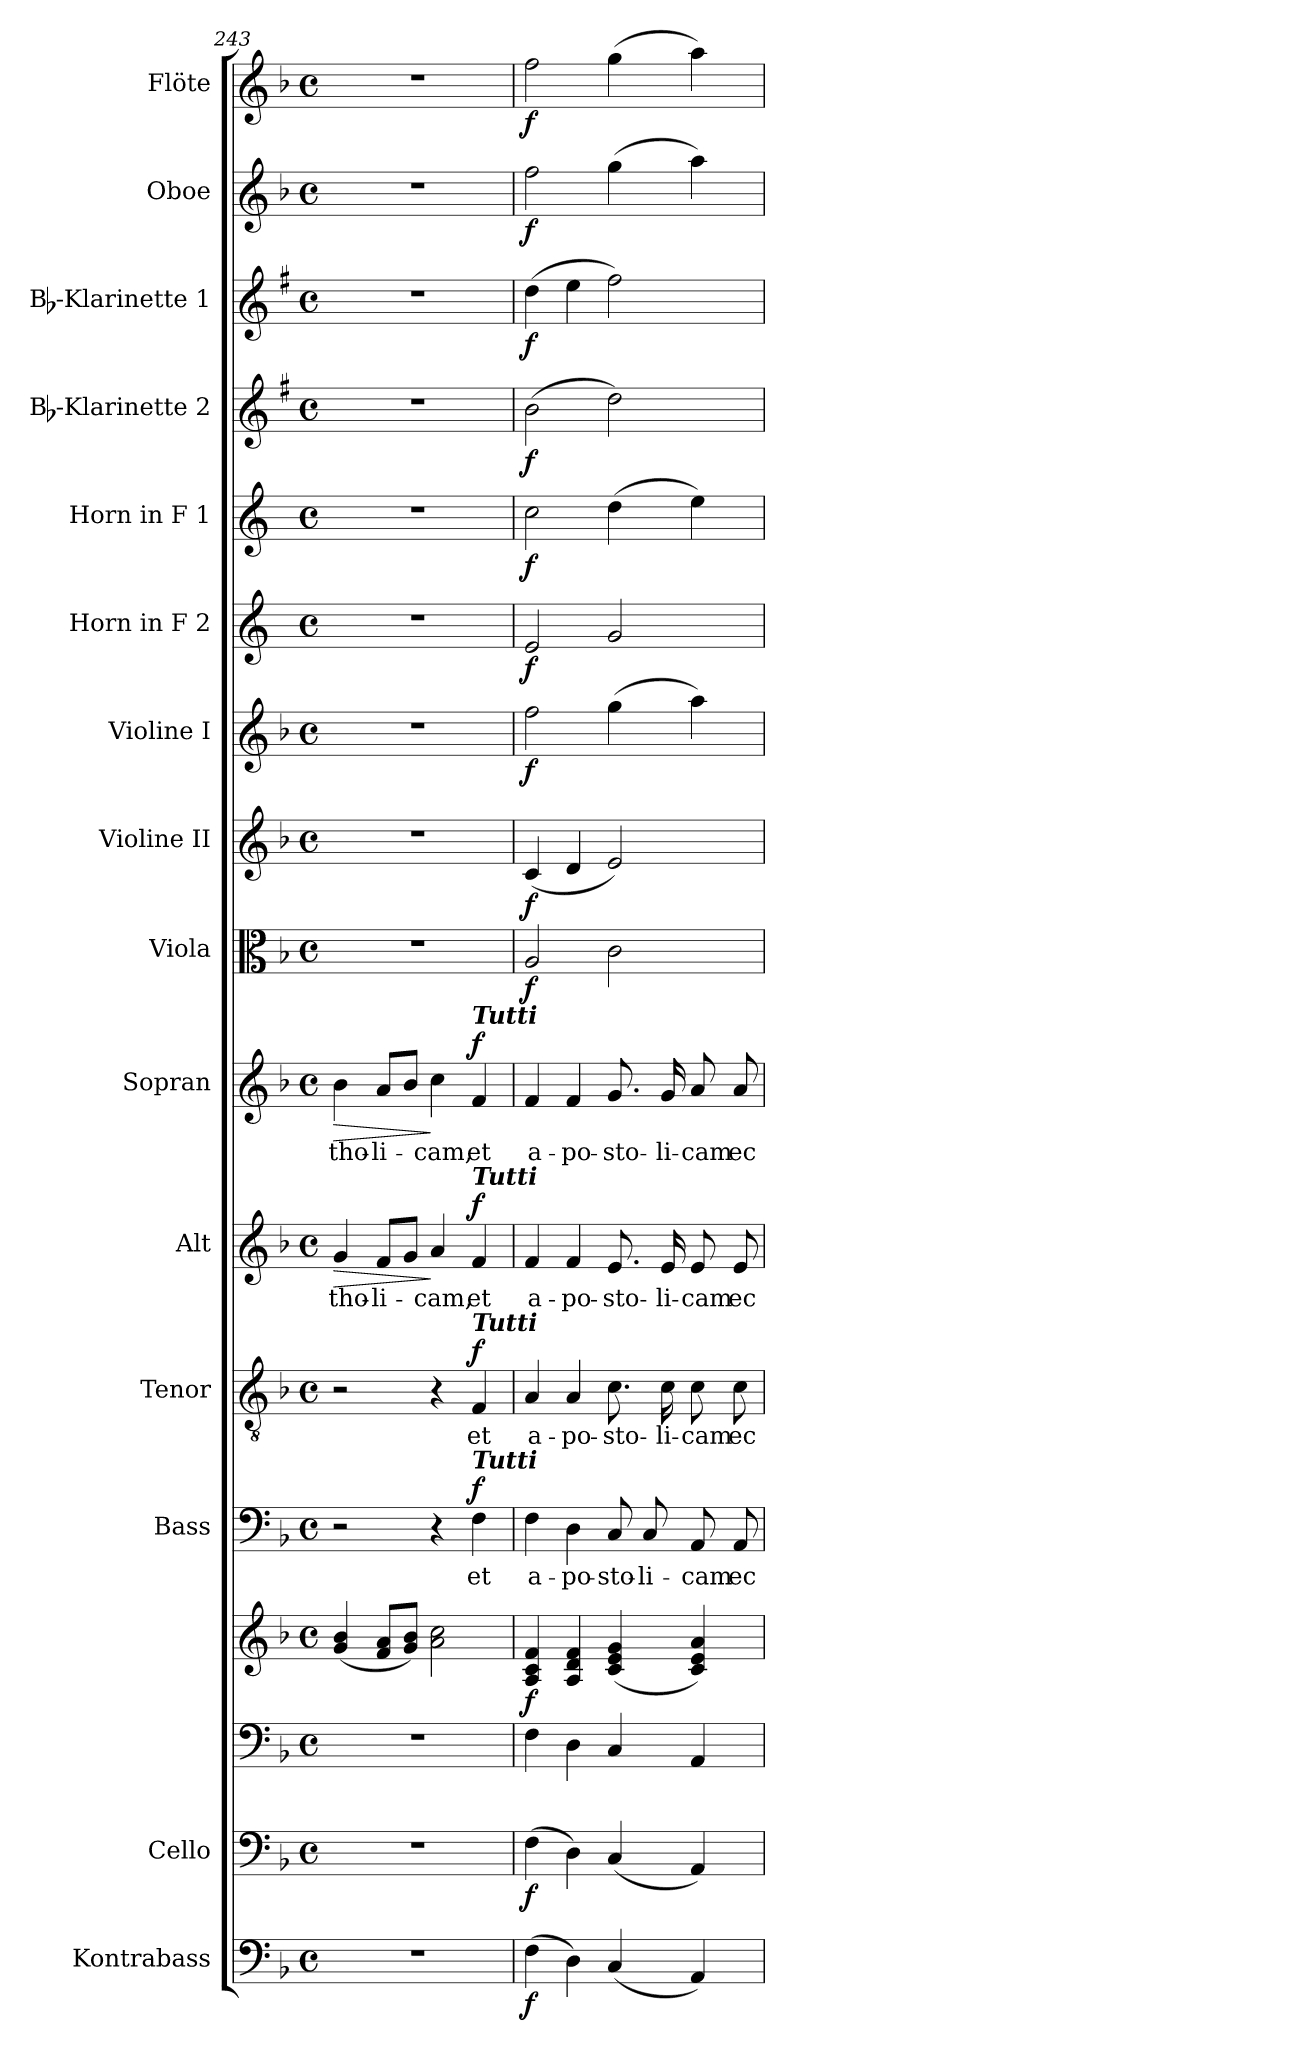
**kern	**dynam	**kern	**dynam	**kern	**kern	**dynam	**kern	**text	**dynam	**kern	**text	**dynam	**kern	**text	**dynam	**kern	**text	**dynam	**kern	**dynam	**kern	**dynam	**kern	**dynam	**kern	**dynam	**kern	**dynam	**kern	**dynam	**kern	**dynam	**kern	**dynam	**kern	**dynam
*part16	*part16	*part15	*part15	*part14	*part14	*part14	*part13	*part13	*part13	*part12	*part12	*part12	*part11	*part11	*part11	*part10	*part10	*part10	*part9	*part9	*part8	*part8	*part7	*part7	*part6	*part6	*part5	*part5	*part4	*part4	*part3	*part3	*part2	*part2	*part1	*part1
*staff17	*staff17	*staff16	*staff16	*staff15	*staff14	*staff14/15	*staff13	*staff13	*staff13	*staff12	*staff12	*staff12	*staff11	*staff11	*staff11	*staff10	*staff10	*staff10	*staff9	*staff9	*staff8	*staff8	*staff7	*staff7	*staff6	*staff6	*staff5	*staff5	*staff4	*staff4	*staff3	*staff3	*staff2	*staff2	*staff1	*staff1
*I"Kontrabass	*	*I"Cello	*	*	*	*	*I"Bass	*	*	*I"Tenor	*	*	*I"Alt	*	*	*I"Sopran	*	*	*I"Viola	*	*I"Violine II	*	*I"Violine I	*	*I"Horn in F 2	*	*I"Horn in F 1	*	*I"Bb-Klarinette 2	*	*I"Bb-Klarinette 1	*	*I"Oboe	*	*I"Flöte	*
*I'Kb.	*	*	*	*	*	*	*I'B.	*	*	*I'T.	*	*	*I'A.	*	*	*I'S.	*	*	*I'Vla.	*	*I'Vl. II	*	*I'Vl. I	*	*	*	*	*	*I'Bb Kl. 2	*	*I'Bb Kl. 1	*	*I'Ob.	*	*I'Fl.	*
*clefF4	*	*clefF4	*	*clefF4	*clefG2	*	*clefF4	*	*	*clefGv2	*	*	*clefG2	*	*	*clefG2	*	*	*clefC3	*	*clefG2	*	*clefG2	*	*clefG2	*	*clefG2	*	*clefG2	*	*clefG2	*	*clefG2	*	*clefG2	*
*ITrd7c12	*	*	*	*	*	*	*	*	*	*	*	*	*	*	*	*	*	*	*	*	*	*	*	*	*ITrd4c7	*	*ITrd4c7	*	*ITrd1c2	*	*ITrd1c2	*	*	*	*	*
*k[b-]	*	*k[b-]	*	*k[b-]	*k[b-]	*	*k[b-]	*	*	*k[b-]	*	*	*k[b-]	*	*	*k[b-]	*	*	*k[b-]	*	*k[b-]	*	*k[b-]	*	*k[b-]	*	*k[b-]	*	*k[b-]	*	*k[b-]	*	*k[b-]	*	*k[b-]	*
*F:	*	*F:	*	*F:	*F:	*	*F:	*	*	*F:	*	*	*F:	*	*	*F:	*	*	*F:	*	*F:	*	*F:	*	*F:	*	*F:	*	*F:	*	*F:	*	*F:	*	*F:	*
*M4/4	*	*M4/4	*	*M4/4	*M4/4	*	*M4/4	*	*	*M4/4	*	*	*M4/4	*	*	*M4/4	*	*	*M4/4	*	*M4/4	*	*M4/4	*	*M4/4	*	*M4/4	*	*M4/4	*	*M4/4	*	*M4/4	*	*M4/4	*
*met(c)	*	*met(c)	*	*met(c)	*met(c)	*	*met(c)	*	*	*met(c)	*	*	*met(c)	*	*	*met(c)	*	*	*met(c)	*	*met(c)	*	*met(c)	*	*met(c)	*	*met(c)	*	*met(c)	*	*met(c)	*	*met(c)	*	*met(c)	*
=243	=243	=243	=243	=243	=243	=243	=243	=243	=243	=243	=243	=243	=243	=243	=243	=243	=243	=243	=243	=243	=243	=243	=243	=243	=243	=243	=243	=243	=243	=243	=243	=243	=243	=243	=243	=243
!	!	!	!	!	!	!	!	!	!	!	!	!	!	!LO:LY:b	!LO:HP:b	!	!LO:LY:b	!LO:HP:b	!	!	!	!	!	!	!	!	!	!	!	!	!	!	!	!	!	!
1r	.	1r	.	1r	(<4g/ 4b-/	.	2r	.	.	2r	.	.	4g/	-tho-	>	4b-\	-tho-	>	1r	.	1r	.	1r	.	1r	.	1r	.	1r	.	1r	.	1r	.	1r	.
!	!	!	!	!	!	!	!	!	!	!	!	!	!	!LO:LY:b	!	!	!LO:LY:b	!	!	!	!	!	!	!	!	!	!	!	!	!	!	!	!	!	!	!
.	.	.	.	.	8f/ 8a/L	.	.	.	.	.	.	.	8f/L	-li-	.	8a/L	-li-	.	.	.	.	.	.	.	.	.	.	.	.	.	.	.	.	.	.	.
.	.	.	.	.	8g/ 8b-/J)	.	.	.	.	.	.	.	8g/J	.	.	8b-/J	.	.	.	.	.	.	.	.	.	.	.	.	.	.	.	.	.	.	.	.
!	!	!	!	!	!	!	!	!	!	!	!	!	!	!LO:LY:b	!	!	!LO:LY:b	!	!	!	!	!	!	!	!	!	!	!	!	!	!	!	!	!	!	!
.	.	.	.	.	2a\ 2cc\	.	4r	.	.	4r	.	.	4a/	-cam,	]	4cc\	-cam,	]	.	.	.	.	.	.	.	.	.	.	.	.	.	.	.	.	.	.
!	!	!	!	!	!	!	!	!	!	!	!	!	!	!	!	!LO:TX:a:Bi:t=Tutti	!	!	!	!	!	!	!	!	!	!	!	!	!	!	!	!	!	!	!	!
!	!	!	!	!	!	!	!	!	!	!	!	!	!LO:TX:a:Bi:t=Tutti	!	!	!	!	!	!	!	!	!	!	!	!	!	!	!	!	!	!	!	!	!	!	!
!	!	!	!	!	!	!	!	!	!	!LO:TX:a:Bi:t=Tutti	!	!	!	!	!	!	!	!	!	!	!	!	!	!	!	!	!	!	!	!	!	!	!	!	!	!
!	!	!	!	!	!	!	!LO:TX:a:Bi:t=Tutti	!	!	!	!	!	!	!	!	!	!	!	!	!	!	!	!	!	!	!	!	!	!	!	!	!	!	!	!	!
!	!	!	!	!	!	!	!	!LO:LY:b	!LO:DY:a	!	!LO:LY:b	!LO:DY:a	!	!LO:LY:b	!LO:DY:a	!	!LO:LY:b	!LO:DY:a	!	!	!	!	!	!	!	!	!	!	!	!	!	!	!	!	!	!
.	.	.	.	.	.	.	4F\	et	f	4F/	et	f	4f/	et	f	4f/	et	f	.	.	.	.	.	.	.	.	.	.	.	.	.	.	.	.	.	.
=244	=244	=244	=244	=244	=244	=244	=244	=244	=244	=244	=244	=244	=244	=244	=244	=244	=244	=244	=244	=244	=244	=244	=244	=244	=244	=244	=244	=244	=244	=244	=244	=244	=244	=244	=244	=244
!	!LO:DY:b	!	!LO:DY:b	!	!	!LO:DY:b	!	!LO:LY:b	!	!	!LO:LY:b	!	!	!LO:LY:b	!	!	!LO:LY:b	!	!	!LO:DY:b	!	!LO:DY:b	!	!LO:DY:b	!	!LO:DY:b	!	!LO:DY:b	!	!LO:DY:b	!	!LO:DY:b	!	!LO:DY:b	!	!LO:DY:b
(>4FF\	f	(>4F\	f	4F\	4A/ 4c/ 4f/	f	4F\	a-	.	4A/	a-	.	4f/	a-	.	4f/	a-	.	2A/	f	(<4c/	f	2ff\	f	2A/	f	2f\	f	(>2a\	f	(>4cc\	f	2ff\	f	2ff\	f
!	!	!	!	!	!	!	!	!LO:LY:b	!	!	!LO:LY:b	!	!	!LO:LY:b	!	!	!LO:LY:b	!	!	!	!	!	!	!	!	!	!	!	!	!	!	!	!	!	!	!
4DD\)	.	4D\)	.	4D\	4A/ 4d/ 4f/	.	4D\	-po-	.	4A/	-po-	.	4f/	-po-	.	4f/	-po-	.	.	.	4d/	.	.	.	.	.	.	.	.	.	4dd\	.	.	.	.	.
!	!	!	!	!	!	!	!	!LO:LY:b	!	!	!LO:LY:b	!	!	!LO:LY:b	!	!	!LO:LY:b	!	!	!	!	!	!	!	!	!	!	!	!	!	!	!	!	!	!	!
(<4CC/	.	(<4C/	.	4C/	(4c/ 4e/ 4g/	.	8C/	-sto-	.	8.c\	-sto-	.	8.e/	-sto-	.	8.g/	-sto-	.	2c\	.	2e/)	.	(>4gg\	.	2c/	.	(>4g\	.	2cc\)	.	2ee\)	.	(>4gg\	.	(>4gg\	.
!	!	!	!	!	!	!	!	!LO:LY:b	!	!	!	!	!	!	!	!	!	!	!	!	!	!	!	!	!	!	!	!	!	!	!	!	!	!	!	!
.	.	.	.	.	.	.	8C/	-li-	.	.	.	.	.	.	.	.	.	.	.	.	.	.	.	.	.	.	.	.	.	.	.	.	.	.	.	.
!	!	!	!	!	!	!	!	!	!	!	!LO:LY:b	!	!	!LO:LY:b	!	!	!LO:LY:b	!	!	!	!	!	!	!	!	!	!	!	!	!	!	!	!	!	!	!
.	.	.	.	.	.	.	.	.	.	16c\	-li-	.	16e/	-li-	.	16g/	-li-	.	.	.	.	.	.	.	.	.	.	.	.	.	.	.	.	.	.	.
!	!	!	!	!	!	!	!	!LO:LY:b	!	!	!LO:LY:b	!	!	!LO:LY:b	!	!	!LO:LY:b	!	!	!	!	!	!	!	!	!	!	!	!	!	!	!	!	!	!	!
4AAA/)	.	4AA/)	.	4AA/	4c/ 4e/ 4a/)	.	8AA/	-cam	.	8c\	-cam	.	8e/	-cam	.	8a/	-cam	.	.	.	.	.	4aa\)	.	.	.	4a\)	.	.	.	.	.	4aa\)	.	4aa\)	.
!	!	!	!	!	!	!	!	!LO:LY:b	!	!	!LO:LY:b	!	!	!LO:LY:b	!	!	!LO:LY:b	!	!	!	!	!	!	!	!	!	!	!	!	!	!	!	!	!	!	!
.	.	.	.	.	.	.	8AA/	ec-	.	8c\	ec-	.	8e/	ec-	.	8a/	ec-	.	.	.	.	.	.	.	.	.	.	.	.	.	.	.	.	.	.	.
=	=	=	=	=	=	=	=	=	=	=	=	=	=	=	=	=	=	=	=	=	=	=	=	=	=	=	=	=	=	=	=	=	=	=	=	=
*-	*-	*-	*-	*-	*-	*-	*-	*-	*-	*-	*-	*-	*-	*-	*-	*-	*-	*-	*-	*-	*-	*-	*-	*-	*-	*-	*-	*-	*-	*-	*-	*-	*-	*-	*-	*-
